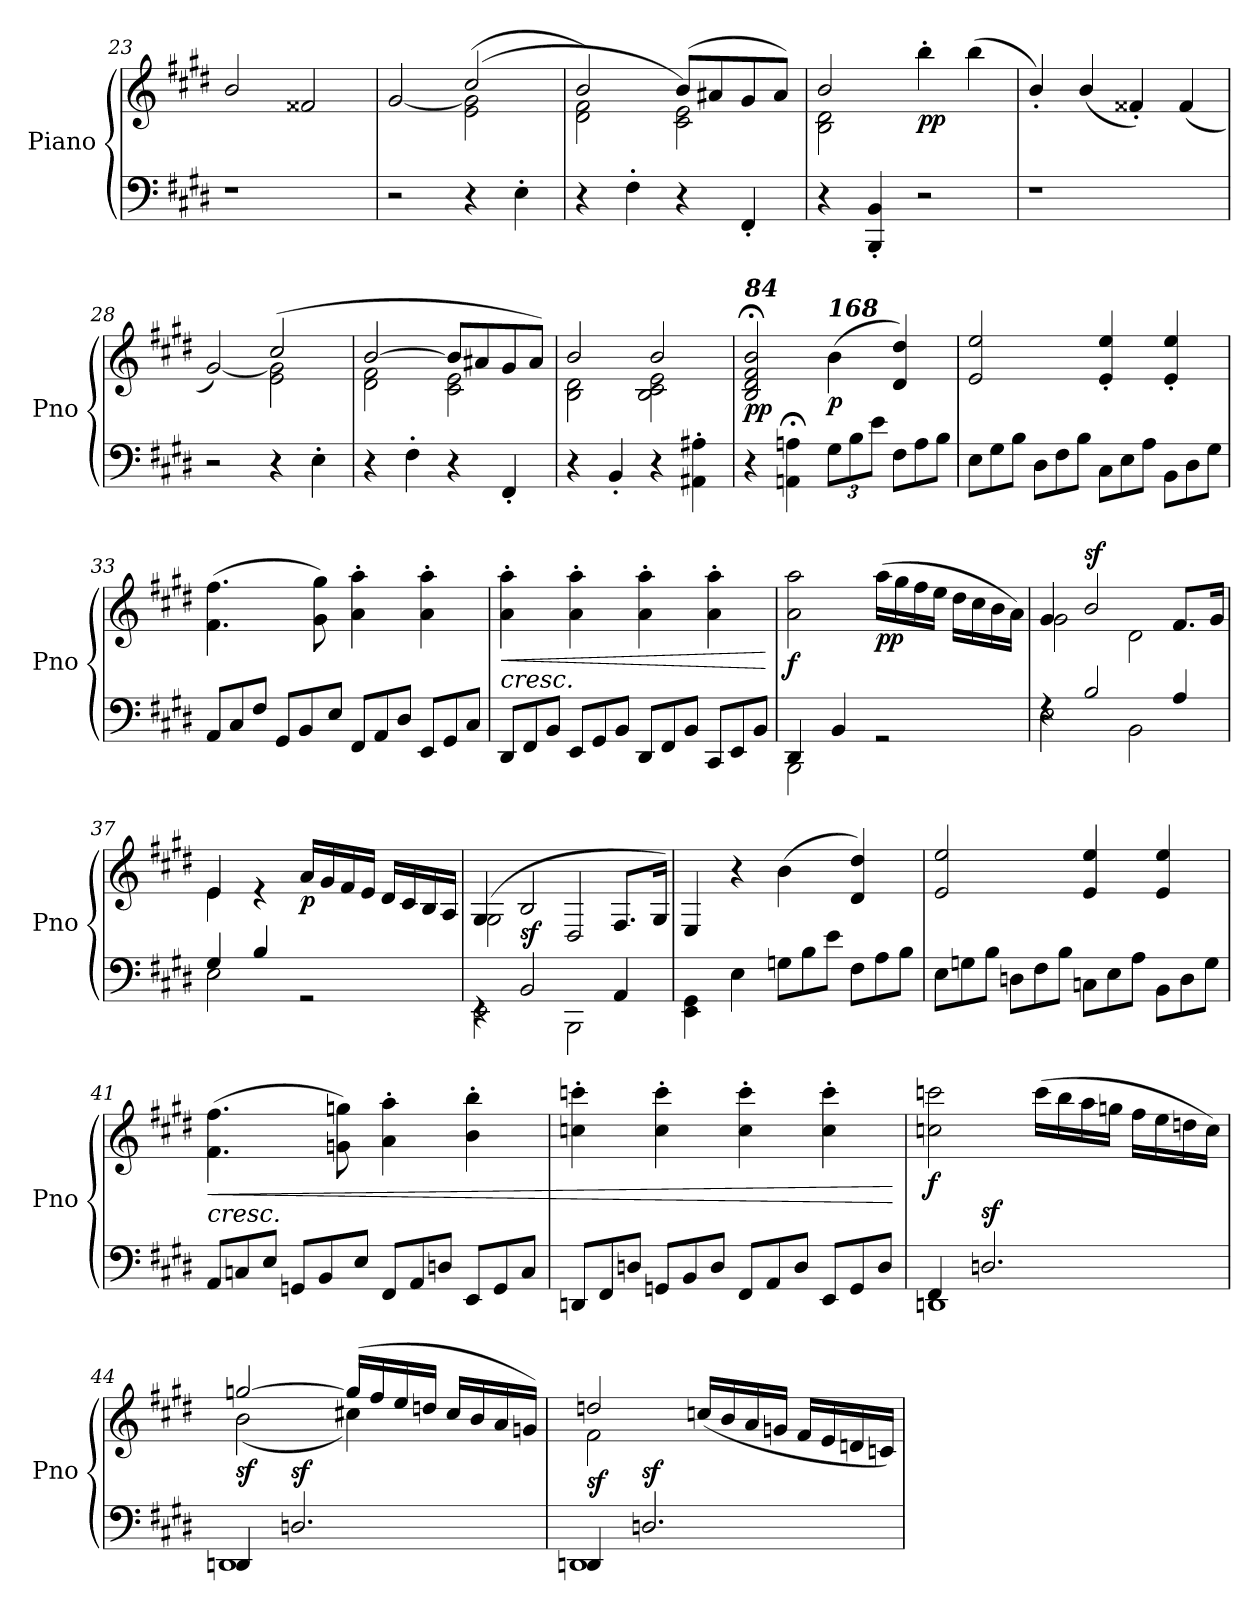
**kern	**kern	**dynam
*part1	*part1	*part1
*staff2	*staff1	*staff1/2
*I"Piano	*	*
*I'Pno	*	*
*clefF4	*clefG2	*
*k[f#c#g#d#]	*k[f#c#g#d#]	*
=23	=23	=23
1r	2b/	.
.	2f##X/	.
=24	=24	=24
*	*^	*
2r	[2g#/	2ryy	.
4r	(<2e\ 2g#\]	(>2cc#/	.
4E'\	.	.	.
=25	=25	=25	=25
4r	2b/)	2d#\ 2f#\	.
4F#'\	.	.	.
4r	(>8b/L	2c#\ 2e\)	.
.	8a#X/	.	.
4FF#'/	8g#/	.	.
.	8a#/J)	.	.
=26	=26	=26	=26
4r	2b/	2B\ 2d#\	.
4BBB/' 4BB/'	.	.	.
!	!	!	!LO:DY:b
2r	4bb'\	2ryy	pp
.	(>4bb\	.	.
*	*v	*v	*
=27	=27	=27
1r	4b'/)	.
.	(>4b/	.
.	4f##X'/)	.
.	(<4f##/	.
=28	=28	=28
*	*^	*
2r	[2g#/)	2ryy	.
4r	(<2e\ 2g#\]	2cc#/	.
4E'\	.	.	.
=29	=29	=29	=29
4r	[2b/	2d#\ 2f#\	.
4F#'\	.	.	.
4r	(>8b/L]	2c#\ 2e\)	.
.	8a#X/	.	.
4FF#'/	8g#/	.	.
.	8a#/J)	.	.
!!LO:LB:g=z	!!
=30	=30	=30	=30
!	!	!	!LO:DY:b
4r	2b/	2B\ 2d#\	other-dynamics
4BB'/	.	.	.
4r	2b/	2B\ 2c#\ 2e\	.
4AA#X\' 4A#X\'	.	.	.
*	*v	*v	*
=31	=31	=31
!	!LO:TX:a:Bi:t=84	!
!	!	!LO:DY:b
4r	2B/;< 2d#/;< 2f#/;< 2b/;<	pp
4AAn\;< 4An\;<	.	.
*Xbrackettup	*	*
!	!LO:TX:a:Bi:t=168	!
!	!	!LO:DY:b
12G#\L	(>4b\	p
12B\	.	.
12e\J	.	.
*Xtuplet	*	*
12F#\L	4d#/ 4dd#/)	.
12A\	.	.
12B\J	.	.
=32	=32	=32
12E\L	2e/ 2ee/	.
12G#\	.	.
12B\J	.	.
12D#\L	.	.
12F#\	.	.
12B\J	.	.
12C#\L	4e/' 4ee/'	.
12E\	.	.
12A\J	.	.
12BB\L	4e/' 4ee/'	.
12D#\	.	.
12G#\J	.	.
=33	=33	=33
12AA/L	(>4.f#\ 4.ff#\	.
12C#/	.	.
12F#/J	.	.
12GG#/L	.	.
12BB/	.	.
.	8g#\ 8gg#\)	.
12E/J	.	.
12FF#/L	4a\' 4aa\'	.
12AA/	.	.
12D#/J	.	.
12EE/L	4a\' 4aa\'	.
12GG#/	.	.
12C#/J	.	.
!!LO:LB:g=z
=34	=34	=34
!	!LO:TX:b:i:t=cresc.	!
!	!	!LO:HP:b
12DD#/L	4a\' 4aa\'	<
12FF#/	.	.
12BB/J	.	.
12EE/L	4a\' 4aa\'	.
12GG#/	.	.
12BB/J	.	.
12DD#/L	4a\' 4aa\'	.
12FF#/	.	.
12BB/J	.	.
12CC#/L	4a\' 4aa\'	.
12EE/	.	.
12BB/J	.	.
.	.	[
=35	=35	=35
*^	*	*
!	!	!	!LO:DY:b
4DD#/	2BBB\	2a\ 2aa\	f
4BB/	.	.	.
!	!	!	!LO:DY:b
!	!	!	!LO:DY:n=1:b
2rGG	2ryy	(>16aa\LL	p p
.	.	16gg#\	.
.	.	16ff#\	.
.	.	16ee\JJ	.
.	.	16dd#\LL	.
.	.	16cc#\	.
.	.	16b\	.
.	.	16a\JJ)	.
=36	=36	=36	=36
*	*	*^	*
4rF	2E\	4g#/	2g#\	.
!	!	!	!	!LO:DY:a
2B/	.	2b/	.	sf
.	2BB\	.	2d#\	.
4A/	.	8.f#/L	.	.
.	.	16g#/Jk	.	.
=37	=37	=37	=37	=37
4G#/	2E\	4e/	4e\	.
4B/	.	4re	2.ryy	.
!	!	!	!	!LO:DY:b
2rGG	2ryy	16a/LL	.	p
.	.	16g#/	.	.
.	.	16f#/	.	.
.	.	16e/JJ	.	.
.	.	16d#/LL	.	.
.	.	16c#/	.	.
.	.	16B/	.	.
.	.	16A/JJ	.	.
!!LO:LB:g=z	!!
=38	=38	=38	=38	=38
4rEE	2EE\	(>4G#/	2G#\	.
!	!	!	!	!LO:DY:a=2
2BB/	.	2B/	.	sf
.	2BBB\	.	2D#/	.
4AA/	.	8.F#/L	.	.
.	.	16G#/Jk)	.	.
*v	*v	*	*	*
*	*v	*v	*
!!LO:LB:g=z
=39	=39	=39
4EE\ 4GG#\	4E/	.
4E\	4r	.
12Gn\L	(>4b\	.
12B\	.	.
12e\J	.	.
12F#\L	4d#/ 4dd#/)	.
12A\	.	.
12B\J	.	.
=40	=40	=40
12E\L	2e/ 2ee/	.
12Gn\	.	.
12B\J	.	.
12Dn\L	.	.
12F#\	.	.
12B\J	.	.
12Cn\L	4e/ 4ee/	.
12E\	.	.
12A\J	.	.
12BB\L	4e/ 4ee/	.
12D\	.	.
12G\J	.	.
=41	=41	=41
!	!LO:TX:b:i:t=cresc.	!
!	!	!LO:HP:b
12AA/L	(>4.f#\ 4.ff#\	<
12Cn/	.	.
12E/J	.	.
12GGn/L	.	.
12BB/	.	.
.	8gn\ 8ggn\)	.
12E/J	.	.
12FF#/L	4a\' 4aa\'	.
12AA/	.	.
12Dn/J	.	.
12EE/L	4b\' 4bb\'	.
12GG/	.	.
12C/J	.	.
!!LO:LB:g=z
=42	=42	=42
12DDn/L	4ccn\' 4cccn\'	.
12FF#/	.	.
12Dn/J	.	.
12GGn/L	4cc\' 4ccc\'	.
12BB/	.	.
12D/J	.	.
12FF#/L	4cc\' 4ccc\'	.
12AA/	.	.
12D/J	.	.
12EE/L	4cc\' 4ccc\'	.
12GG/	.	.
12D/J	.	.
.	.	[
!!LO:PB:g=z
=43	=43	=43
*^	*	*
!	!	!	!LO:DY:b
4FF#/	1DDn	2ccn\ 2cccn\	f
!	!	!	!LO:DY:a=2
2.Dn/	.	.	sf
.	.	(>16ccc\LL	.
.	.	16bb\	.
.	.	16aa\	.
.	.	16ggn\JJ	.
.	.	16ff#\LL	.
.	.	16ee\	.
.	.	16ddn\	.
.	.	16cc\JJ)	.
=44	=44	=44	=44
*	*	*^	*
!	!	!	!	!LO:DY:b
4DDn/	1DD	[2ggn/	(<2b\	sf
!	!	!	!	!LO:DY:a=2
2.Dn/	.	.	.	sf
.	.	(>16gg/LL]	4cc#X\)	.
.	.	16ff#/	.	.
.	.	16ee/	.	.
.	.	16ddn/JJ	.	.
.	.	16cc#/LL	4ryy	.
.	.	16b/	.	.
.	.	16a/	.	.
.	.	16gn/JJ)	.	.
=45	=45	=45	=45	=45
!	!	!	!	!LO:DY:b
4DDn/	1DD	2ddn/	2f#\	sf
!	!	!	!	!LO:DY:a=2
2.Dn/	.	.	.	sf
.	.	(>16ccn/LL	2ryy	.
.	.	16b/	.	.
.	.	16a/	.	.
.	.	16gn/JJ	.	.
.	.	16f#/LL	.	.
.	.	16e/	.	.
.	.	16dn/	.	.
.	.	16cn/JJ)	.	.
*v	*v	*	*	*
*	*v	*v	*
=	=	=
*-	*-	*-
